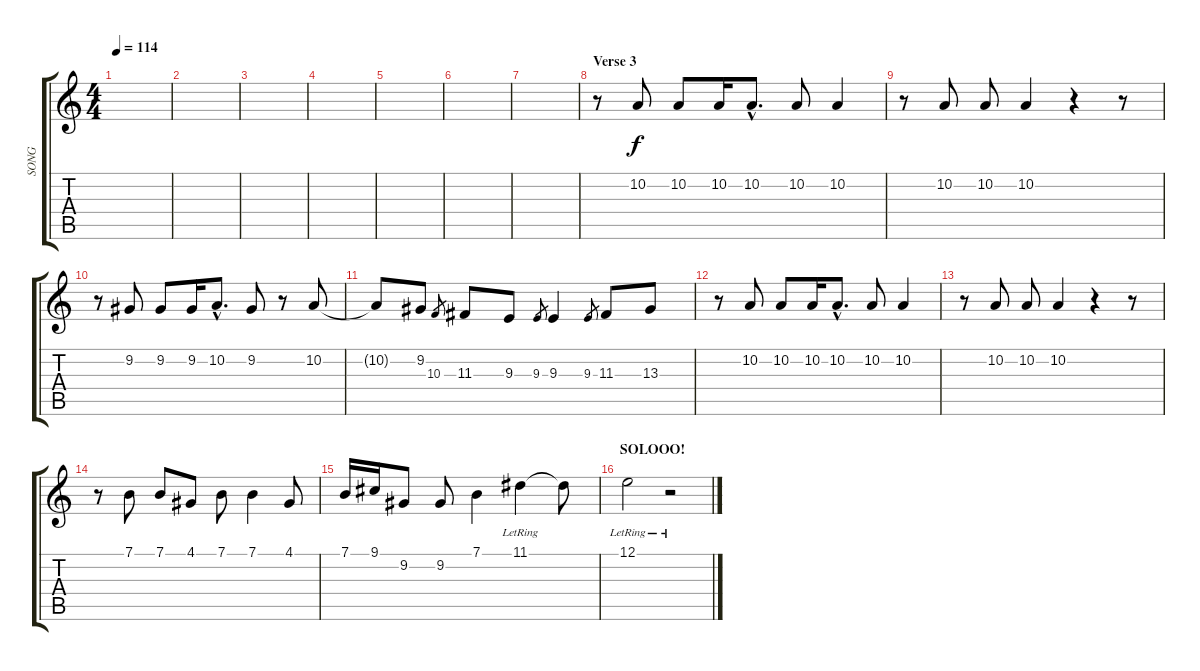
\track ("SONG" "SONG") {instrument violin}
\staff {score tabs}
\tuning (E4 B3 G3 D3 A2 E2) {hide}
\ts (4 4)
\tempo 114
\clef g2
\ks c
|
\section ("" "")
|
|
|
|
|
|
\section ("" "Verse 3")
r.8 10.2.8 10.2.8 10.2.16 10.2{hac}.8{d} 10.2.8 10.2.4 |
r.8 10.2.8 10.2.8 10.2.4 r.4 r.8 |
r.8 9.2.8 9.2.8 9.2.16 10.2{hac}.8{d} 9.2.8 r.8 10.2.8 |
10.2{t}.8 9.2.8 10.3.8{gr} 11.3.8 9.3.8 9.3.8{gr} 9.3.4 9.3.8{gr} 11.3.8 13.3.8 |
r.8 10.2.8 10.2.8 10.2.16 10.2{hac}.8{d} 10.2.8 10.2.4 |
r.8 10.2.8 10.2.8 10.2.4 r.4 r.8 |
r.8 7.1.8 7.1.8 4.1.8 7.1.8 7.1.4 4.1.8 |
7.1.16 9.1.16 9.2.8 9.2.8 7.1.4 11.1{lr}.4 11.1{t}.8 |
\section ("" "SOLOOO!")
12.1{lr}.2 r.2
